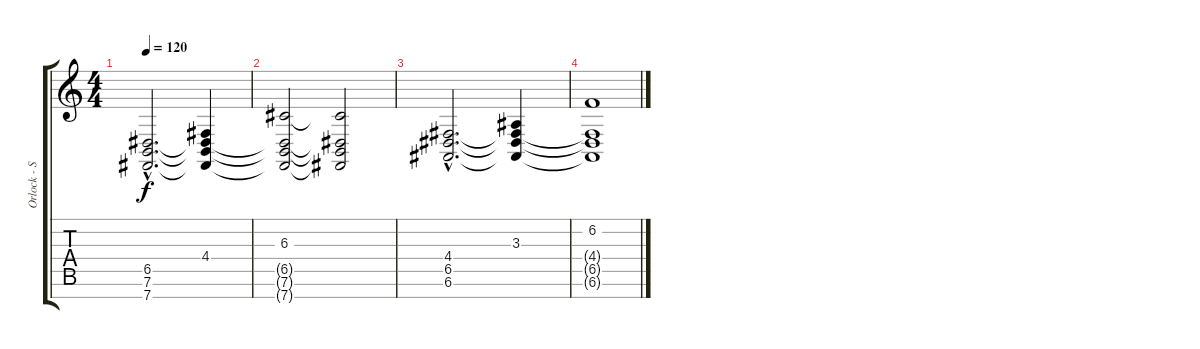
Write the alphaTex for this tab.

\track ("Orlock - Synth" "Orlock - S") {instrument stringensemble1}
\staff {score tabs}
\tuning (E4 B3 G3 D3 A2 E2 B1) {hide}
\ts (4 4)
\tempo 120
\clef g2
\ks c
(6.5{hac} 7.6{hac} 7.7{hac}).2{d dy f} (4.4 6.5{t} 7.6{t} 7.7{t}).4 |
(6.3 6.5{t} 7.6{t} 7.7{t}).2 (6.3{t} 6.5{t} 7.6{t} 7.7{t}).2 |
(4.4{hac} 6.5{hac} 6.6{hac}).2{d} (3.3 4.4{t} 6.5{t} 6.6{t}).4 |
(6.2 4.4{t} 6.5{t} 6.6{t}).1
